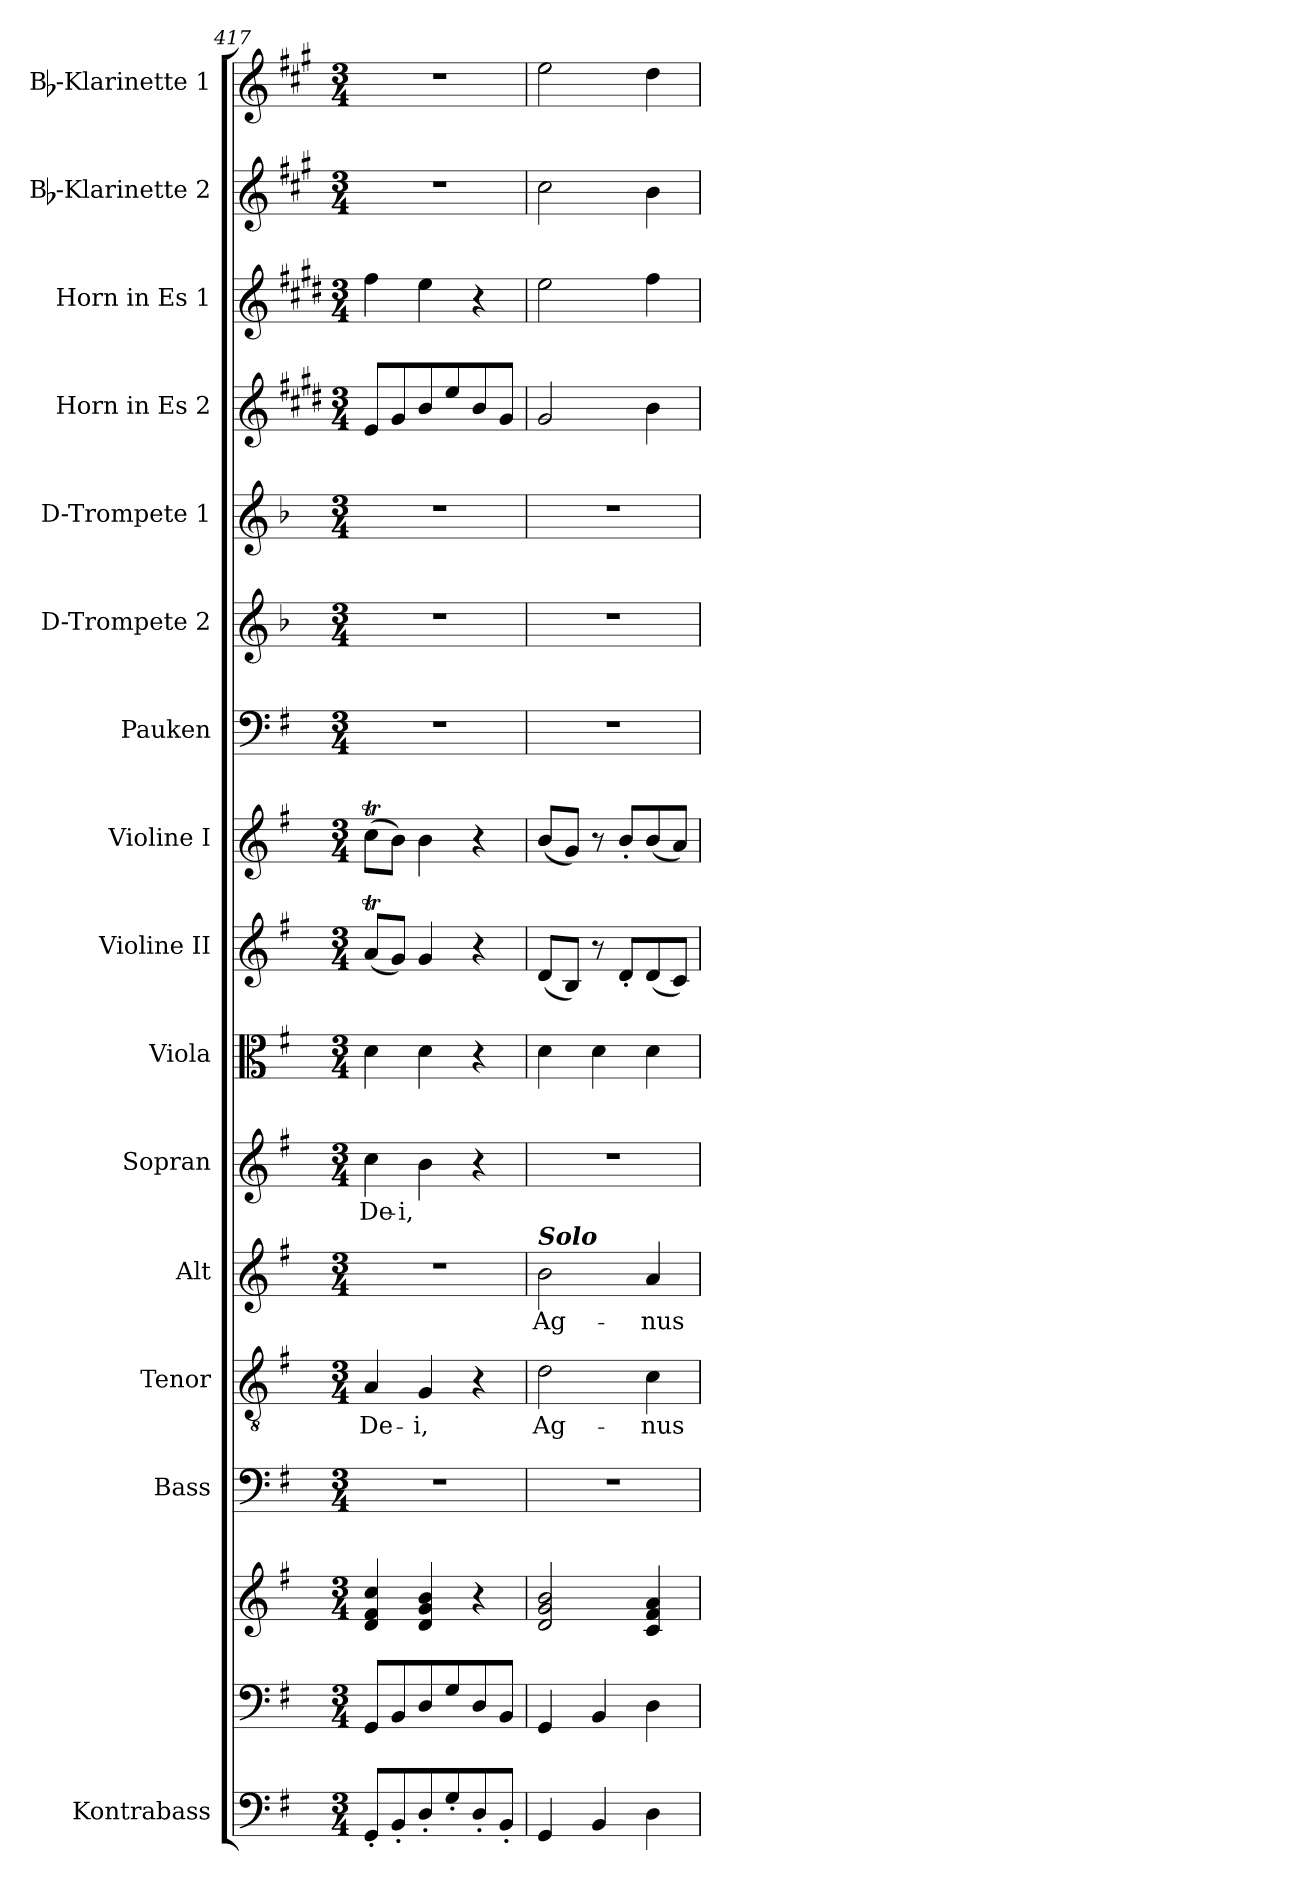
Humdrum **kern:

**kern	**kern	**kern	**kern	**kern	**text	**kern	**text	**kern	**text	**kern	**kern	**kern	**kern	**kern	**kern	**kern	**kern	**kern	**kern
*part16	*part15	*part15	*part14	*part13	*part13	*part12	*part12	*part11	*part11	*part10	*part9	*part8	*part7	*part6	*part5	*part4	*part3	*part2	*part1
*staff17	*staff16	*staff15	*staff14	*staff13	*staff13	*staff12	*staff12	*staff11	*staff11	*staff10	*staff9	*staff8	*staff7	*staff6	*staff5	*staff4	*staff3	*staff2	*staff1
*I"Kontrabass	*	*	*I"Bass	*I"Tenor	*	*I"Alt	*	*I"Sopran	*	*I"Viola	*I"Violine II	*I"Violine I	*I"Pauken	*I"D-Trompete 2	*I"D-Trompete 1	*I"Horn in Es 2	*I"Horn in Es 1	*I"Bb-Klarinette 2	*I"Bb-Klarinette 1
*I'Kb.	*	*	*I'B.	*I'T.	*	*I'A.	*	*I'S.	*	*I'Vla.	*I'Vl. II	*I'Vl. I	*I'Pk.	*I'D Trp. 2	*I'D Trp. 1	*	*	*I'Bb Kl. 2	*I'Bb Kl. 1
*clefF4	*clefF4	*clefG2	*clefF4	*clefGv2	*	*clefG2	*	*clefG2	*	*clefC3	*clefG2	*clefG2	*clefF4	*clefG2	*clefG2	*clefG2	*clefG2	*clefG2	*clefG2
*ITrd7c12	*	*	*	*	*	*	*	*	*	*	*	*	*	*ITrd-1c-2	*ITrd-1c-2	*ITrd5c9	*ITrd5c9	*ITrd1c2	*ITrd1c2
*k[f#]	*k[f#]	*k[f#]	*k[f#]	*k[f#]	*	*k[f#]	*	*k[f#]	*	*k[f#]	*k[f#]	*k[f#]	*k[f#]	*k[f#]	*k[f#]	*k[f#]	*k[f#]	*k[f#]	*k[f#]
*G:	*G:	*G:	*G:	*G:	*	*G:	*	*G:	*	*G:	*G:	*G:	*G:	*G:	*G:	*G:	*G:	*G:	*G:
*M3/4	*M3/4	*M3/4	*M3/4	*M3/4	*	*M3/4	*	*M3/4	*	*M3/4	*M3/4	*M3/4	*M3/4	*M3/4	*M3/4	*M3/4	*M3/4	*M3/4	*M3/4
=417	=417	=417	=417	=417	=417	=417	=417	=417	=417	=417	=417	=417	=417	=417	=417	=417	=417	=417	=417
!	!	!	!	!	!LO:LY:b	!	!	!	!LO:LY:b	!	!	!	!	!	!	!	!	!	!
8GGG'</L	8GG/L	4d/ 4f#/ 4cc/	2.r	4A/	De-	2.r	.	4cc\	De-	4d\	(<8aT/L	(>8ccT\L	2.r	2.r	2.r	8G/L	4a\	2.r	2.r
8BBB'</	8BB/	.	.	.	.	.	.	.	.	.	8g/J)	8b\J)	.	.	.	8B/	.	.	.
!	!	!	!	!	!LO:LY:b	!	!	!	!LO:LY:b	!	!	!	!	!	!	!	!	!	!
8DD'</	8D/	4d/ 4g/ 4b/	.	4G/	-i,	.	.	4b\	-i,	4d\	4g/	4b\	.	.	.	8d/	4g\	.	.
8GG'</	8G/	.	.	.	.	.	.	.	.	.	.	.	.	.	.	8g/	.	.	.
8DD'</	8D/	4r	.	4r	.	.	.	4r	.	4r	4r	4r	.	.	.	8d/	4r	.	.
8BBB'</J	8BB/J	.	.	.	.	.	.	.	.	.	.	.	.	.	.	8B/J	.	.	.
=418	=418	=418	=418	=418	=418	=418	=418	=418	=418	=418	=418	=418	=418	=418	=418	=418	=418	=418	=418
!	!	!	!	!	!	!LO:TX:a:Bi:t=Solo	!	!	!	!	!	!	!	!	!	!	!	!	!
!	!	!	!	!	!LO:LY:b	!	!LO:LY:b	!	!	!	!	!	!	!	!	!	!	!	!
4GGG/	4GG/	2d/ 2g/ 2b/	2.r	2d\	Ag-	2b\	Ag-	2.r	.	4d\	(<8d/L	(<8b/L	2.r	2.r	2.r	2B/	2g\	2b\	2dd\
.	.	.	.	.	.	.	.	.	.	.	8B/J)	8g/J)	.	.	.	.	.	.	.
4BBB/	4BB/	.	.	.	.	.	.	.	.	4d\	8r	8r	.	.	.	.	.	.	.
.	.	.	.	.	.	.	.	.	.	.	8d'</L	8b'</L	.	.	.	.	.	.	.
!	!	!	!	!	!LO:LY:b	!	!LO:LY:b	!	!	!	!	!	!	!	!	!	!	!	!
4DD\	4D\	4c/ 4f#/ 4a/	.	4c\	-nus	4a/	-nus	.	.	4d\	(<8d/	(<8b/	.	.	.	4d\	4a\	4a\	4cc\
.	.	.	.	.	.	.	.	.	.	.	8c/J)	8a/J)	.	.	.	.	.	.	.
=	=	=	=	=	=	=	=	=	=	=	=	=	=	=	=	=	=	=	=
*-	*-	*-	*-	*-	*-	*-	*-	*-	*-	*-	*-	*-	*-	*-	*-	*-	*-	*-	*-
